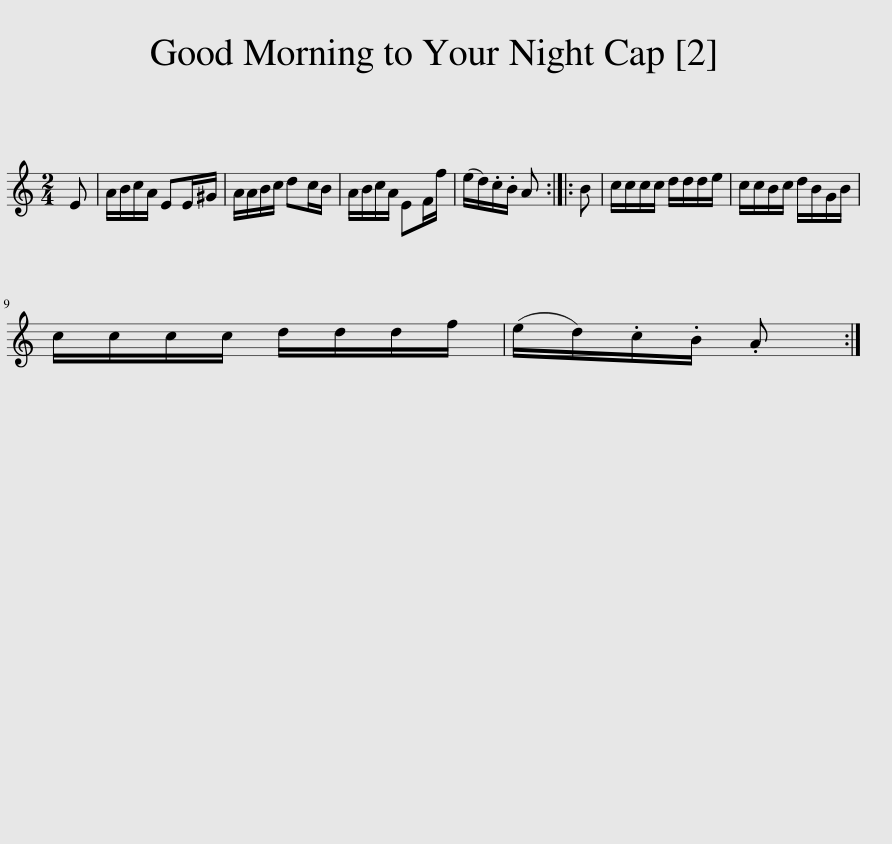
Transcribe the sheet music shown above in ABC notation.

X:1
L:1/8
M:2/4
I:linebreak $
K:C
V:1 treble
V:1
 E | A/B/c/A/ EE/^G/ | A/A/B/c/ dc/B/ | A/B/c/A/ EF/f/ | (e/d/).c/.B/ A :: %5
 B | c/c/c/c/ d/d/d/e/ | c/c/B/c/ d/B/G/B/ |$ c/c/c/c/ d/d/d/f/ | (e/d/).c/.B/ .A :| %10
